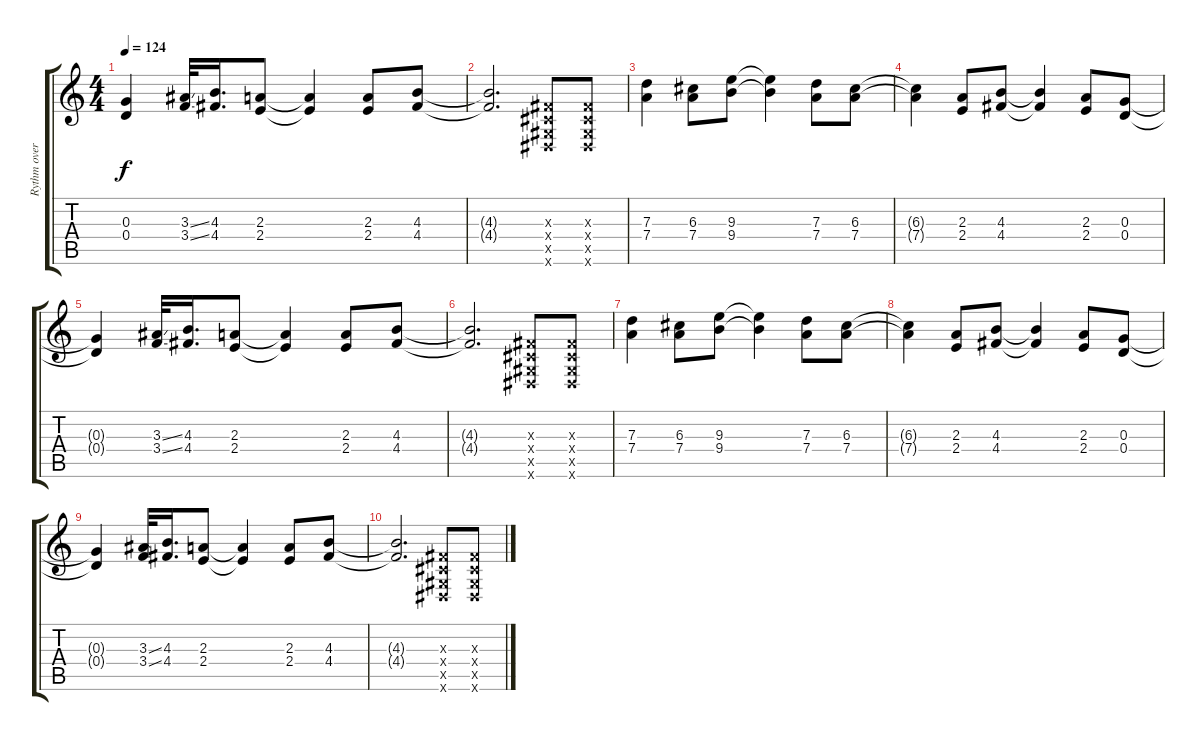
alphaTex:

\track ("Rythm overdubs" "Rythm over") {instrument overdrivenguitar}
\staff {score tabs}
\tuning (E4 B3 G3 D3 A2 E2) {hide}
\ts (4 4)
\tempo 124
\clef g2
\ks c
(0.3{t} 0.4{t}).4{dy f} (3.3{ss} 3.4{ss}).32 (4.3 4.4).16{d} (2.3 2.4).8 (2.3{t} 2.4{t}).4 (2.3 2.4).8 (4.3 4.4).8 |
(4.3{t} 4.4{t}).2{d} (-1.3{x} -1.4{x} -1.5{x} -1.6{x}).8 (-1.3{x} -1.4{x} -1.5{x} -1.6{x}).8 |
(7.3 7.4).4 (6.3 7.4).8 (9.3 9.4).8 (9.3{t} 9.4{t}).4 (7.3 7.4).8 (6.3 7.4).8 |
(6.3{t} 7.4{t}).4 (2.3 2.4).8 (4.3 4.4).8 (4.3{t} 4.4{t}).4 (2.3 2.4).8 (0.3 0.4).8 |
(0.3{t} 0.4{t}).4 (3.3{ss} 3.4{ss}).32 (4.3 4.4).16{d} (2.3 2.4).8 (2.3{t} 2.4{t}).4 (2.3 2.4).8 (4.3 4.4).8 |
(4.3{t} 4.4{t}).2{d} (-1.3{x} -1.4{x} -1.5{x} -1.6{x}).8 (-1.3{x} -1.4{x} -1.5{x} -1.6{x}).8 |
(7.3 7.4).4 (6.3 7.4).8 (9.3 9.4).8 (9.3{t} 9.4{t}).4 (7.3 7.4).8 (6.3 7.4).8 |
(6.3{t} 7.4{t}).4 (2.3 2.4).8 (4.3 4.4).8 (4.3{t} 4.4{t}).4 (2.3 2.4).8 (0.3 0.4).8 |
(0.3{t} 0.4{t}).4 (3.3{ss} 3.4{ss}).32 (4.3 4.4).16{d} (2.3 2.4).8 (2.3{t} 2.4{t}).4 (2.3 2.4).8 (4.3 4.4).8 |
(4.3{t} 4.4{t}).2{d} (-1.3{x} -1.4{x} -1.5{x} -1.6{x}).8 (-1.3{x} -1.4{x} -1.5{x} -1.6{x}).8
